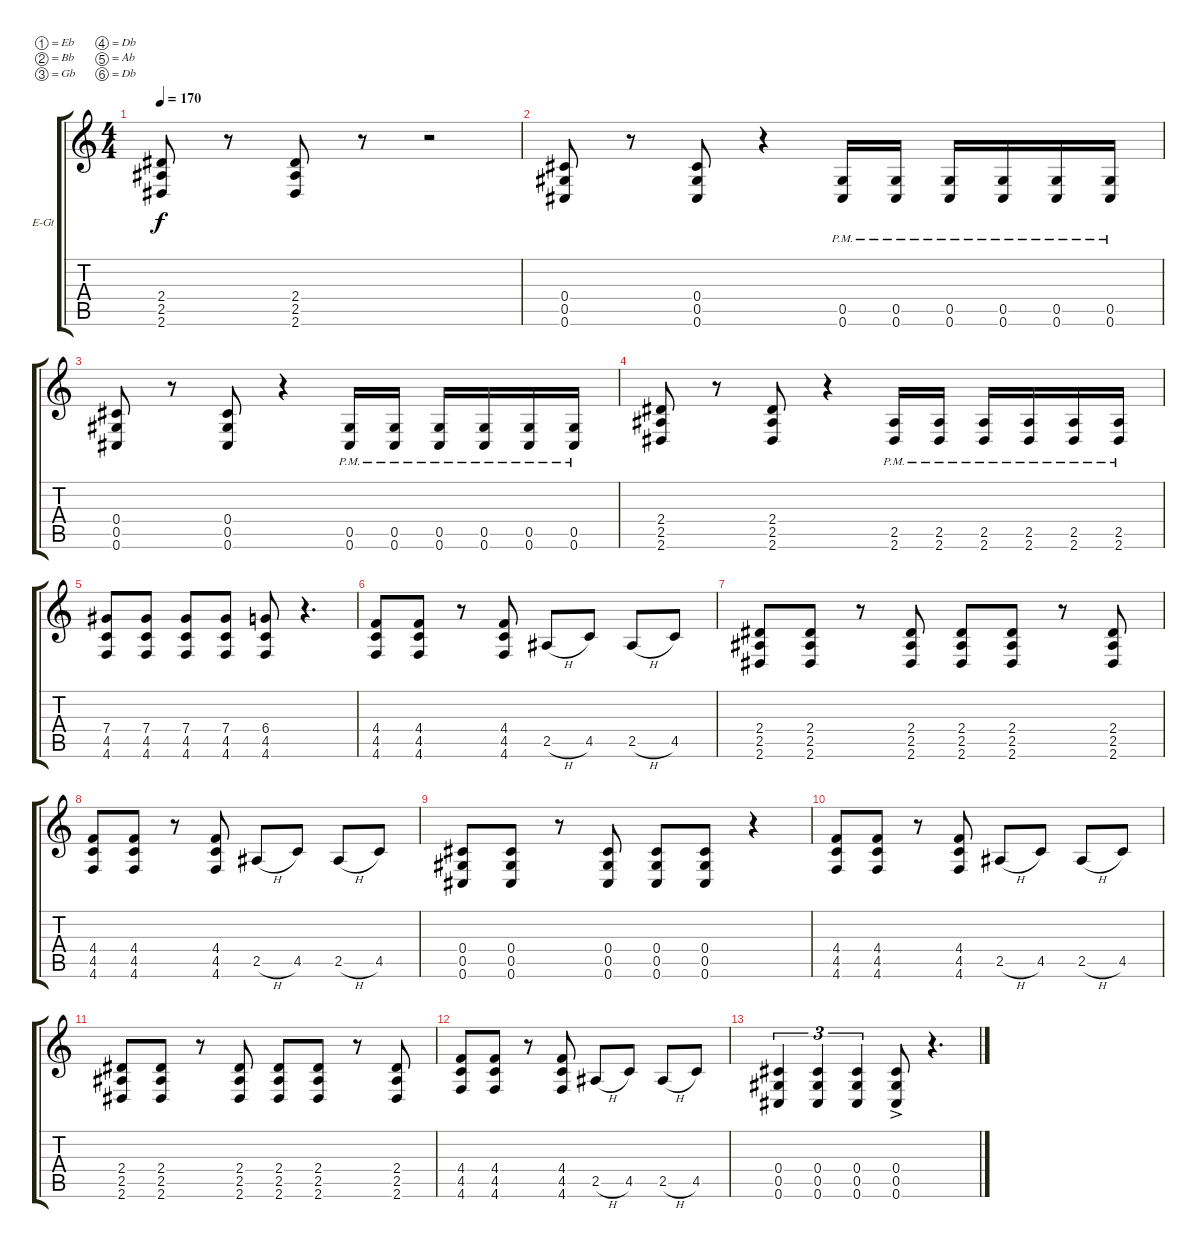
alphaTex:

\defaultSystemsLayout 4
\bracketExtendMode groupsimilarinstruments
\firstSystemTrackNameOrientation horizontal
\otherSystemsTrackNameOrientation horizontal
\track ("Rhythm Guitar" "E-Gt") {instrument overdrivenguitar}
\staff {score tabs}
\tuning (Eb4 Bb3 Gb3 Db3 Ab2 Db2)
\ts (4 4)
\tempo 170
\clef g2
\scale
0.333333
\ks c
(2.4 2.5 2.6).8{dy f} r.8 (2.4 2.5 2.6).8 r.8 r.2 |
\scale
0.333333 (0.4 0.5 0.6).8 r.8 (0.4 0.5 0.6).8 r.4 (0.6{pm} 0.5).16 (0.6{pm} 0.5).16 (0.6{pm} 0.5).16 (0.6{pm} 0.5).16 (0.6{pm} 0.5).16 (0.6{pm} 0.5).16 |
\scale
0.333333 (0.4 0.5 0.6).8 r.8 (0.4 0.5 0.6).8 r.4 (0.6{pm} 0.5).16 (0.6{pm} 0.5).16 (0.6{pm} 0.5).16 (0.6{pm} 0.5).16 (0.6{pm} 0.5).16 (0.6{pm} 0.5).16 |
\scale
0.333333 (2.4 2.5 2.6).8 r.8 (2.4 2.5 2.6).8 r.4 (2.6{pm} 2.5).16 (2.6{pm} 2.5).16 (2.6{pm} 2.5).16 (2.6{pm} 2.5).16 (2.6{pm} 2.5).16 (2.6{pm} 2.5).16 |
\scale
0.333333 (7.4 4.5 4.6).8 (7.4 4.5 4.6).8 (7.4 4.5 4.6).8 (7.4 4.5 4.6).8 (6.4 4.5 4.6).8 r.4{d} |
\scale
0.333333 (4.4 4.5 4.6).8 (4.4 4.5 4.6).8 r.8 (4.4 4.5 4.6).8 2.5{h}.8 4.5.8 2.5{h}.8 4.5.8 |
\scale
0.333333 (2.4 2.5 2.6).8 (2.4 2.5 2.6).8 r.8 (2.4 2.5 2.6).8 (2.4 2.5 2.6).8 (2.4 2.5 2.6).8 r.8 (2.4 2.5 2.6).8 |
\scale
0.333333 (4.4 4.5 4.6).8 (4.4 4.5 4.6).8 r.8 (4.4 4.5 4.6).8 2.5{h}.8 4.5.8 2.5{h}.8 4.5.8 |
\scale
0.333333 (0.4 0.5 0.6).8 (0.4 0.5 0.6).8 r.8 (0.4 0.5 0.6).8 (0.4 0.5 0.6).8 (0.4 0.5 0.6).8 r.4 |
\scale
0.333333 (4.4 4.5 4.6).8 (4.4 4.5 4.6).8 r.8 (4.4 4.5 4.6).8 2.5{h}.8 4.5.8 2.5{h}.8 4.5.8 |
(2.4 2.5 2.6).8 (2.4 2.5 2.6).8 r.8 (2.4 2.5 2.6).8 (2.4 2.5 2.6).8 (2.4 2.5 2.6).8 r.8 (2.4 2.5 2.6).8 |
(4.4 4.5 4.6).8 (4.4 4.5 4.6).8 r.8 (4.4 4.5 4.6).8 2.5{h}.8 4.5.8 2.5{h}.8 4.5.8 |
(0.4 0.5 0.6).4{tu (3 2)} (0.4 0.5 0.6).4{tu (3 2)} (0.4 0.5 0.6).4{tu (3 2)} (0.4 0.5 0.6{ac}).8 r.4{d}
